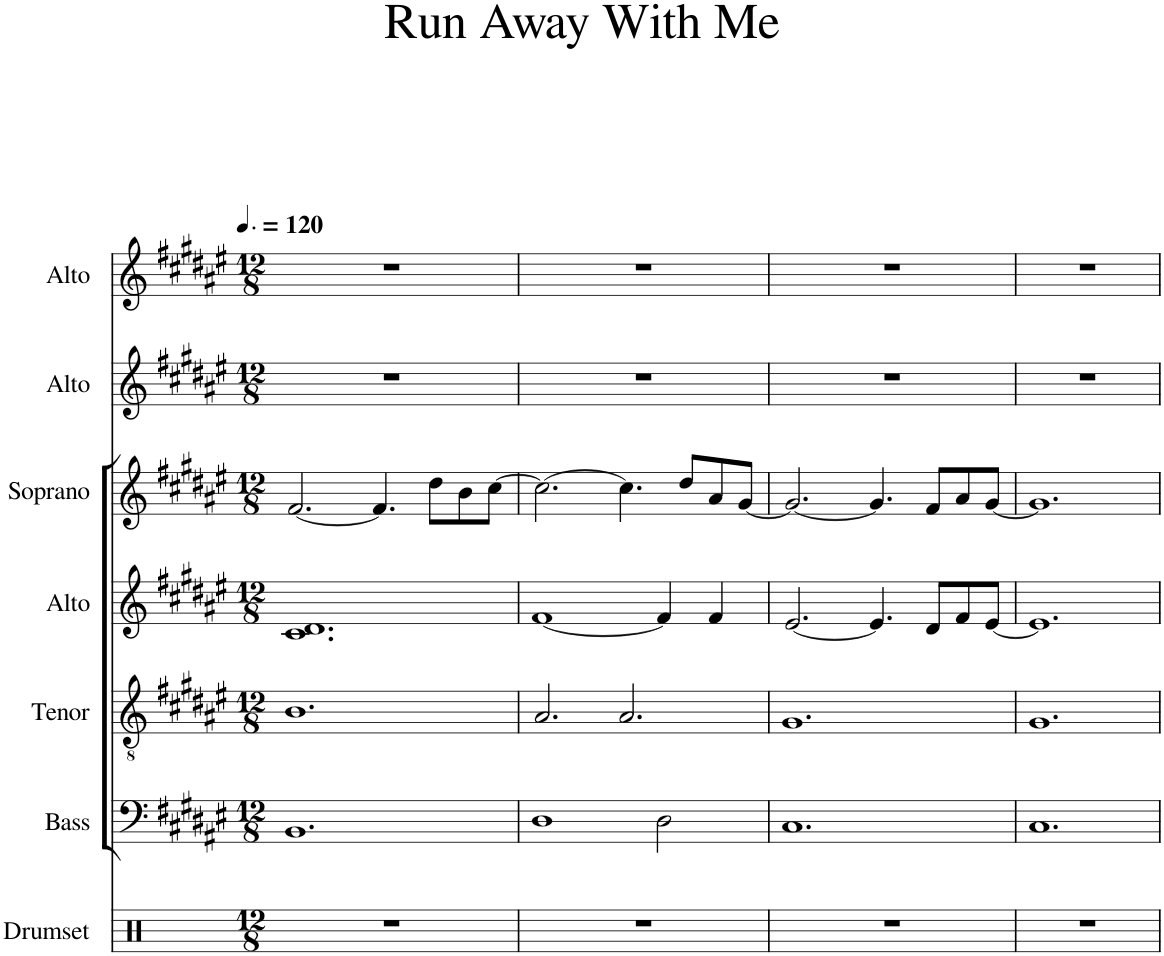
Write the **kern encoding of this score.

**kern	**kern	**kern	**kern	**kern	**kern	**kern
*part7	*part6	*part5	*part4	*part3	*part2	*part1
*staff7	*staff6	*staff5	*staff4	*staff3	*staff2	*staff1
*I"Drumset	*I"Bass	*I"Tenor	*I"Alto	*I"Soprano	*I"Alto	*I"Alto
*I'Drs.	*I'B.	*I'T.	*I'A.	*I'S.	*I'A,	*I'A.
*clefX	*clefF4	*clefGv2	*clefG2	*clefG2	*clefG2	*clefG2
*k[]	*k[f#c#g#d#a#e#]	*k[f#c#g#d#a#e#]	*k[f#c#g#d#a#e#]	*k[f#c#g#d#a#e#]	*k[f#c#g#d#a#e#]	*k[f#c#g#d#a#e#]
*M12/8	*M12/8	*M12/8	*M12/8	*M12/8	*M12/8	*M12/8
*MM180	*MM180	*MM180	*MM180	*MM180	*MM180	*MM180
=1	=1	=1	=1	=1	=1	=1
1.r	1.BB	1.B	1.c# 1.d#	[2.f#/	1.r	1.r
.	.	.	.	4.f#/]	.	.
.	.	.	.	8dd#\L	.	.
.	.	.	.	8b\	.	.
.	.	.	.	[8cc#\J	.	.
=2	=2	=2	=2	=2	=2	=2
1.r	1D#	2.A#/	[1f#	2.cc#\_	1.r	1.r
.	.	2.A#/	.	4.cc#\]	.	.
.	2D#\	.	4f#/]	.	.	.
.	.	.	.	8dd#/L	.	.
.	.	.	4f#/	8a#/	.	.
.	.	.	.	[8g#/J	.	.
=3	=3	=3	=3	=3	=3	=3
1.r	1.C#	1.G#	[2.e#/	2.g#/_	1.r	1.r
.	.	.	4.e#/]	4.g#/]	.	.
.	.	.	8d#/L	8f#/L	.	.
.	.	.	8f#/	8a#/	.	.
.	.	.	[8e#/J	[8g#/J	.	.
=4	=4	=4	=4	=4	=4	=4
1.r	1.C#	1.G#	1.e#]	1.g#]	1.r	1.r
=	=	=	=	=	=	=
*-	*-	*-	*-	*-	*-	*-
